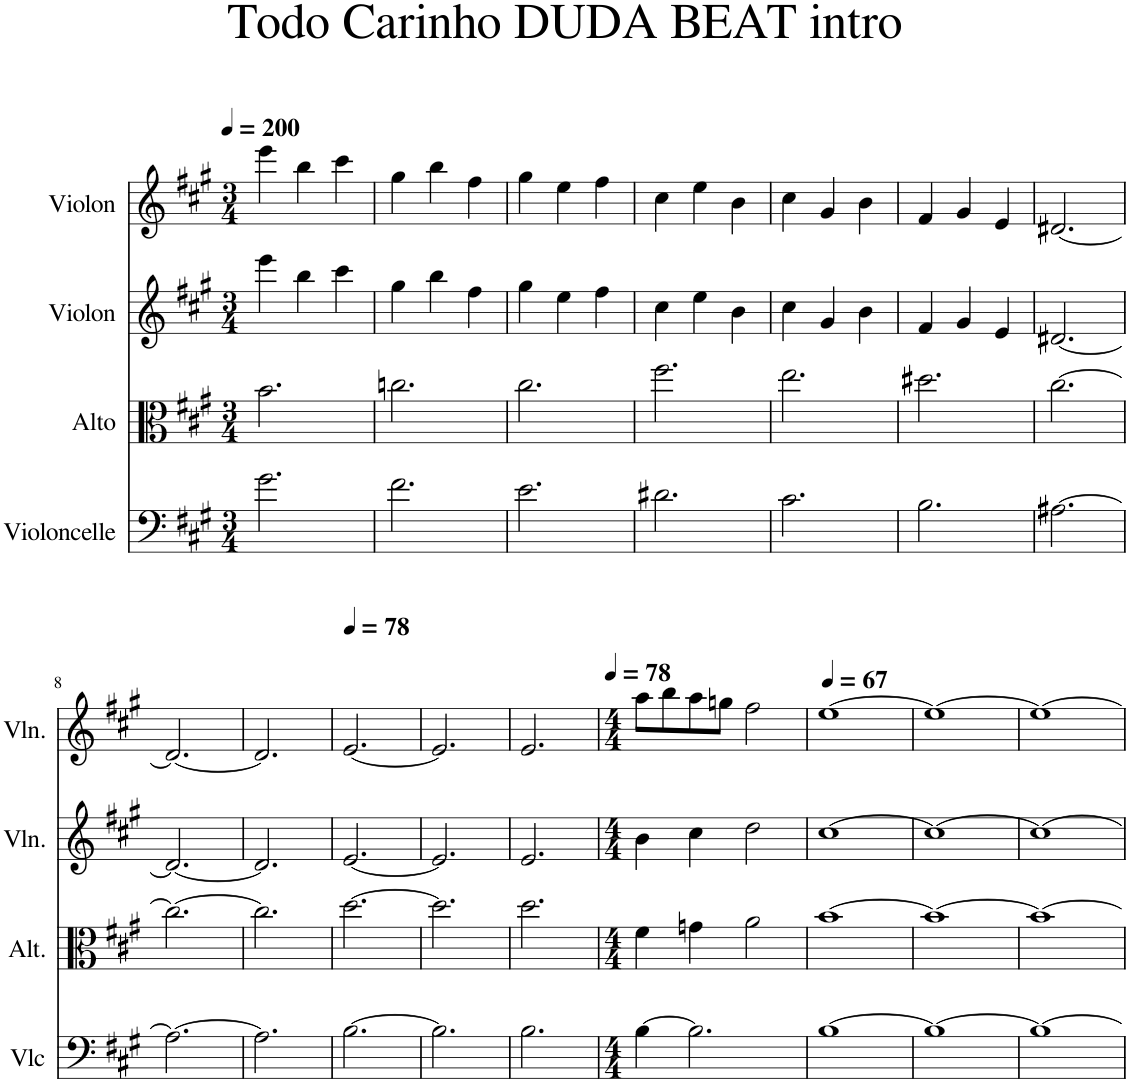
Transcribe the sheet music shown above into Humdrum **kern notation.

**kern	**kern	**kern	**kern
*part4	*part3	*part2	*part1
*staff4	*staff3	*staff2	*staff1
*I"Violoncelle	*I"Alto	*I"Violon	*I"Violon
*I'Vlc	*I'Alt.	*I'Vln.	*I'Vln.
*clefF4	*clefC3	*clefG2	*clefG2
*k[f#c#g#]	*k[f#c#g#]	*k[f#c#g#]	*k[f#c#g#]
*M3/4	*M3/4	*M3/4	*M3/4
*MM200	*MM200	*MM200	*MM200
=1	=1	=1	=1
2.g#\	2.b\	4eee\	4eee\
.	.	4bb\	4bb\
.	.	4ccc#\	4ccc#\
=2	=2	=2	=2
2.f#\	2.ccn\	4gg#\	4gg#\
.	.	4bb\	4bb\
.	.	4ff#\	4ff#\
=3	=3	=3	=3
2.e\	2.cc#\	4gg#\	4gg#\
.	.	4ee\	4ee\
.	.	4ff#\	4ff#\
=4	=4	=4	=4
2.d#X\	2.ff#\	4cc#\	4cc#\
.	.	4ee\	4ee\
.	.	4b\	4b\
=5	=5	=5	=5
2.c#\	2.ee\	4cc#\	4cc#\
.	.	4g#/	4g#/
.	.	4b\	4b\
=6	=6	=6	=6
2.B\	2.dd#X\	4f#/	4f#/
.	.	4g#/	4g#/
.	.	4e/	4e/
=7	=7	=7	=7
[2.A#X\	[2.cc#\	[2.d#X/	[2.d#X/
!!LO:LB:g=z
=8	=8	=8	=8
2.A#\_	2.cc#\_	2.d#/_	2.d#/_
=9	=9	=9	=9
2.A#\]	2.cc#\]	2.d#/]	2.d#/]
=10	=10	=10	=10
*	*	*	*MM78
[2.B\	[2.dd\	[2.e/	[2.e/
=11	=11	=11	=11
2.B\]	2.dd\]	2.e/]	2.e/]
=12	=12	=12	=12
2.B\	2.dd\	2.e/	2.e/
=13	=13	=13	=13
*M4/4	*M4/4	*M4/4	*M4/4
*	*	*	*MM78
[4B\	4f#\	4b\	8aa\L
.	.	.	8bb\
2.B\]	4gn\	4cc#\	8aa\
.	.	.	8ggn\J
.	2a\	2dd\	2ff#\
=14	=14	=14	=14
*	*	*	*MM67
[1B	[1b	[1cc#	[1ee
=15	=15	=15	=15
1B_	1b_	1cc#_	1ee_
=16	=16	=16	=16
1B_	1b_	1cc#_	1ee_
=	=	=	=
*-	*-	*-	*-
